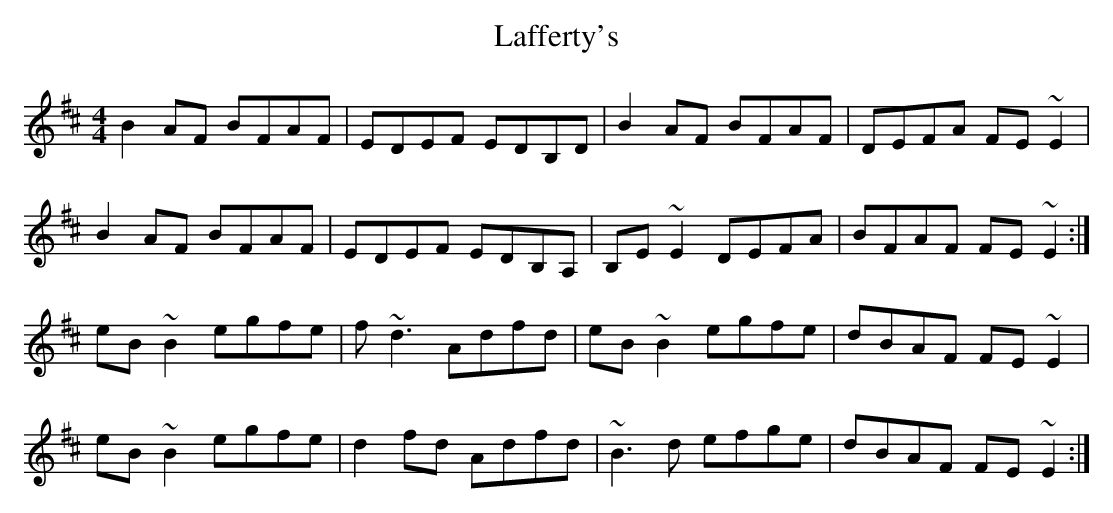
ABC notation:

X:1
T:Lafferty's
L:1/8
M:4/4
K:EDor
B2AF BFAF|EDEF EDB,D|B2AF BFAF|DEFA FE~E2|
B2AF BFAF|EDEF EDB,A,|B,E~E2 DEFA|BFAF FE~E2:|
eB~B2 egfe|f ~d3  Adfd|eB~B2 egfe|dBAF FE~E2|
eB~B2 egfe|d2fd Adfd|~B3d efge|dBAF FE~E2:|
